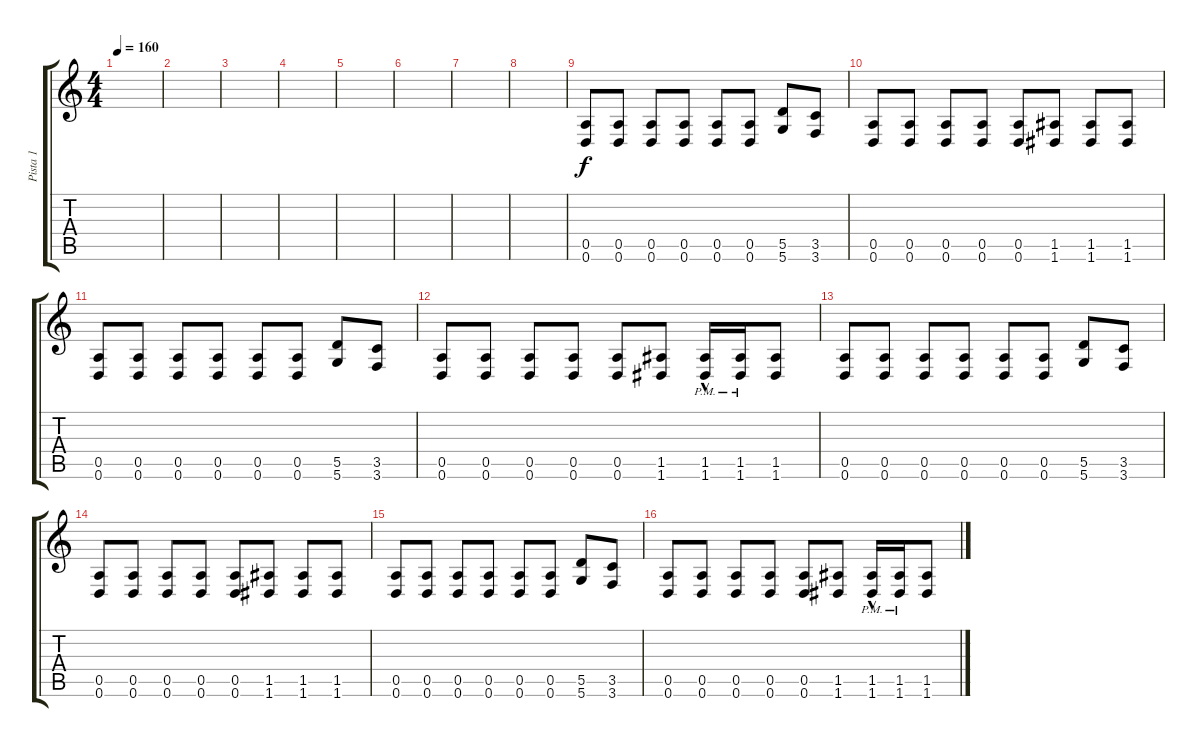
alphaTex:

\track ("Pista 1" "Pista 1") {instrument distortionguitar}
\staff {score tabs}
\tuning (E4 B3 G3 D3 A2 D2) {hide}
\ts (4 4)
\tempo 160
\clef g2
\ks c
|
|
|
|
|
|
|
|
(0.5 0.6).8{volume 10} (0.5 0.6).8 (0.5 0.6).8 (0.5 0.6).8 (0.5 0.6).8 (0.5 0.6).8 (5.5 5.6).8 (3.5 3.6).8 |
(0.5 0.6).8 (0.5 0.6).8 (0.5 0.6).8 (0.5 0.6).8 (0.5 0.6).8 (1.5 1.6).8 (1.5 1.6).8 (1.5 1.6).8 |
(0.5 0.6).8 (0.5 0.6).8 (0.5 0.6).8 (0.5 0.6).8 (0.5 0.6).8 (0.5 0.6).8 (5.5 5.6).8 (3.5 3.6).8 |
(0.5 0.6).8 (0.5 0.6).8 (0.5 0.6).8 (0.5 0.6).8 (0.5 0.6).8 (1.5 1.6).8 (1.5{hac pm} 1.6{hac}).16 (1.5{pm} 1.6).16 (1.5 1.6).8 |
(0.5 0.6).8 (0.5 0.6).8 (0.5 0.6).8 (0.5 0.6).8 (0.5 0.6).8 (0.5 0.6).8 (5.5 5.6).8 (3.5 3.6).8 |
(0.5 0.6).8 (0.5 0.6).8 (0.5 0.6).8 (0.5 0.6).8 (0.5 0.6).8 (1.5 1.6).8 (1.5 1.6).8 (1.5 1.6).8 |
(0.5 0.6).8 (0.5 0.6).8 (0.5 0.6).8 (0.5 0.6).8 (0.5 0.6).8 (0.5 0.6).8 (5.5 5.6).8 (3.5 3.6).8 |
(0.5 0.6).8 (0.5 0.6).8 (0.5 0.6).8 (0.5 0.6).8 (0.5 0.6).8 (1.5 1.6).8 (1.5{hac pm} 1.6{hac}).16 (1.5{pm} 1.6).16 (1.5 1.6).8
